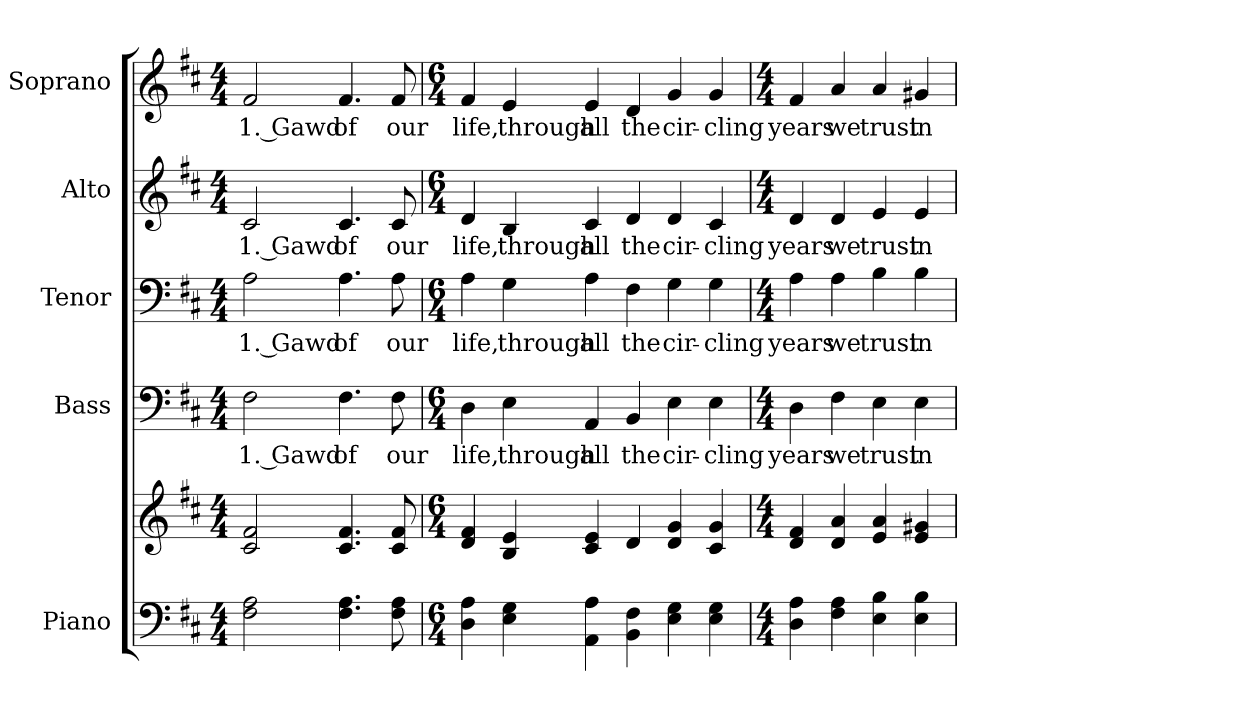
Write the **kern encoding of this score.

**kern	**kern	**kern	**text	**kern	**text	**kern	**text	**kern	**text
*part5	*part5	*part4	*part4	*part3	*part3	*part2	*part2	*part1	*part1
*staff6	*staff5	*staff4	*staff4	*staff3	*staff3	*staff2	*staff2	*staff1	*staff1
*I"Piano	*	*I"Bass	*	*I"Tenor	*	*I"Alto	*	*I"Soprano	*
*I'Pno.	*	*I'B.	*	*I'T.	*	*I'A.	*	*I'S.	*
!!LO:PB:g=z
*clefF4	*clefG2	*clefF4	*	*clefF4	*	*clefG2	*	*clefG2	*
*k[f#c#]	*k[f#c#]	*k[f#c#]	*	*k[f#c#]	*	*k[f#c#]	*	*k[f#c#]	*
*D:	*D:	*D:	*	*D:	*	*D:	*	*D:	*
*M4/4	*M4/4	*M4/4	*	*M4/4	*	*M4/4	*	*M4/4	*
*MM150	*MM150	*MM150	*	*MM150	*	*MM150	*	*MM150	*
=1	=1	=1	=1	=1	=1	=1	=1	=1	=1
!	!	!	!LO:LY:b:color=#000000	!	!	!	!	!	!
!	!	!	!	!	!LO:LY:b:color=#000000	!	!	!	!
!	!	!	!	!	!	!	!LO:LY:b:color=#000000	!	!
!	!	!	!	!	!	!	!	!	!LO:LY:b:color=#000000
2F#i\ 2Ai	2c#i/ 2f#i	2F#i\	1. Gawd	2Ai\	1. Gawd	2c#i/	1. Gawd	2f#i/	1. Gawd
!	!	!	!LO:LY:b:color=#000000	!	!	!	!	!	!
!	!	!	!	!	!LO:LY:b:color=#000000	!	!	!	!
!	!	!	!	!	!	!	!LO:LY:b:color=#000000	!	!
!	!	!	!	!	!	!	!	!	!LO:LY:b:color=#000000
4.F#i\ 4.Ai	4.c#i/ 4.f#i	4.F#i\	of	4.Ai\	of	4.c#i/	of	4.f#i/	of
!	!	!	!LO:LY:b:color=#000000	!	!	!	!	!	!
!	!	!	!	!	!LO:LY:b:color=#000000	!	!	!	!
!	!	!	!	!	!	!	!LO:LY:b:color=#000000	!	!
!	!	!	!	!	!	!	!	!	!LO:LY:b:color=#000000
8F#i\ 8Ai	8c#i/ 8f#i	8F#i\	our	8Ai\	our	8c#i/	our	8f#i/	our
=2	=2	=2	=2	=2	=2	=2	=2	=2	=2
*M6/4	*M6/4	*M6/4	*	*M6/4	*	*M6/4	*	*M6/4	*
!	!	!	!LO:LY:b:color=#000000	!	!	!	!	!	!
!	!	!	!	!	!LO:LY:b:color=#000000	!	!	!	!
!	!	!	!	!	!	!	!LO:LY:b:color=#000000	!	!
!	!	!	!	!	!	!	!	!	!LO:LY:b:color=#000000
4Di\ 4Ai	4di/ 4f#i	4Di\	life,	4Ai\	life,	4di/	life,	4f#i/	life,
!	!	!	!LO:LY:b:color=#000000	!	!	!	!	!	!
!	!	!	!	!	!LO:LY:b:color=#000000	!	!	!	!
!	!	!	!	!	!	!	!LO:LY:b:color=#000000	!	!
!	!	!	!	!	!	!	!	!	!LO:LY:b:color=#000000
4Ei\ 4Gi	4Bi/ 4ei	4Ei\	through	4Gi\	through	4Bi/	through	4ei/	through
!	!	!	!LO:LY:b:color=#000000	!	!	!	!	!	!
!	!	!	!	!	!LO:LY:b:color=#000000	!	!	!	!
!	!	!	!	!	!	!	!LO:LY:b:color=#000000	!	!
!	!	!	!	!	!	!	!	!	!LO:LY:b:color=#000000
4AAi\ 4Ai	4c#i/ 4ei	4AAi/	all	4Ai\	all	4c#i/	all	4ei/	all
!	!	!	!LO:LY:b:color=#000000	!	!	!	!	!	!
!	!	!	!	!	!LO:LY:b:color=#000000	!	!	!	!
!	!	!	!	!	!	!	!LO:LY:b:color=#000000	!	!
!	!	!	!	!	!	!	!	!	!LO:LY:b:color=#000000
4BBi\ 4F#i	4di/	4BBi/	the	4F#i\	the	4di/	the	4di/	the
!	!	!	!LO:LY:b:color=#000000	!	!	!	!	!	!
!	!	!	!	!	!LO:LY:b:color=#000000	!	!	!	!
!	!	!	!	!	!	!	!LO:LY:b:color=#000000	!	!
!	!	!	!	!	!	!	!	!	!LO:LY:b:color=#000000
4Ei\ 4Gi	4di/ 4gi	4Ei\	cir-	4Gi\	cir-	4di/	cir-	4gi/	cir-
!	!	!	!LO:LY:b:color=#000000	!	!	!	!	!	!
!	!	!	!	!	!LO:LY:b:color=#000000	!	!	!	!
!	!	!	!	!	!	!	!LO:LY:b:color=#000000	!	!
!	!	!	!	!	!	!	!	!	!LO:LY:b:color=#000000
4Ei\ 4Gi	4c#i/ 4gi	4Ei\	-cling	4Gi\	-cling	4c#i/	-cling	4gi/	-cling
!!LO:PB:g=z
=3	=3	=3	=3	=3	=3	=3	=3	=3	=3
*M4/4	*M4/4	*M4/4	*	*M4/4	*	*M4/4	*	*M4/4	*
!	!	!	!LO:LY:b:color=#000000	!	!	!	!	!	!
!	!	!	!	!	!LO:LY:b:color=#000000	!	!	!	!
!	!	!	!	!	!	!	!LO:LY:b:color=#000000	!	!
!	!	!	!	!	!	!	!	!	!LO:LY:b:color=#000000
4Di\ 4Ai	4di/ 4f#i	4Di\	years	4Ai\	years	4di/	years	4f#i/	years
!	!	!	!LO:LY:b:color=#000000	!	!	!	!	!	!
!	!	!	!	!	!LO:LY:b:color=#000000	!	!	!	!
!	!	!	!	!	!	!	!LO:LY:b:color=#000000	!	!
!	!	!	!	!	!	!	!	!	!LO:LY:b:color=#000000
4F#i\ 4Ai	4di/ 4ai	4F#i\	we	4Ai\	we	4di/	we	4ai/	we
!	!	!	!LO:LY:b:color=#000000	!	!	!	!	!	!
!	!	!	!	!	!LO:LY:b:color=#000000	!	!	!	!
!	!	!	!	!	!	!	!LO:LY:b:color=#000000	!	!
!	!	!	!	!	!	!	!	!	!LO:LY:b:color=#000000
4Ei\ 4Bi	4ei/ 4ai	4Ei\	trust	4Bi\	trust	4ei/	trust	4ai/	trust
!	!	!	!LO:LY:b:color=#000000	!	!	!	!	!	!
!	!	!	!	!	!LO:LY:b:color=#000000	!	!	!	!
!	!	!	!	!	!	!	!LO:LY:b:color=#000000	!	!
!	!	!	!	!	!	!	!	!	!LO:LY:b:color=#000000
4Ei\ 4Bi	4ei/ 4g#Xi	4Ei\	in	4Bi\	in	4ei/	in	4g#Xi/	in
=	=	=	=	=	=	=	=	=	=
*-	*-	*-	*-	*-	*-	*-	*-	*-	*-
